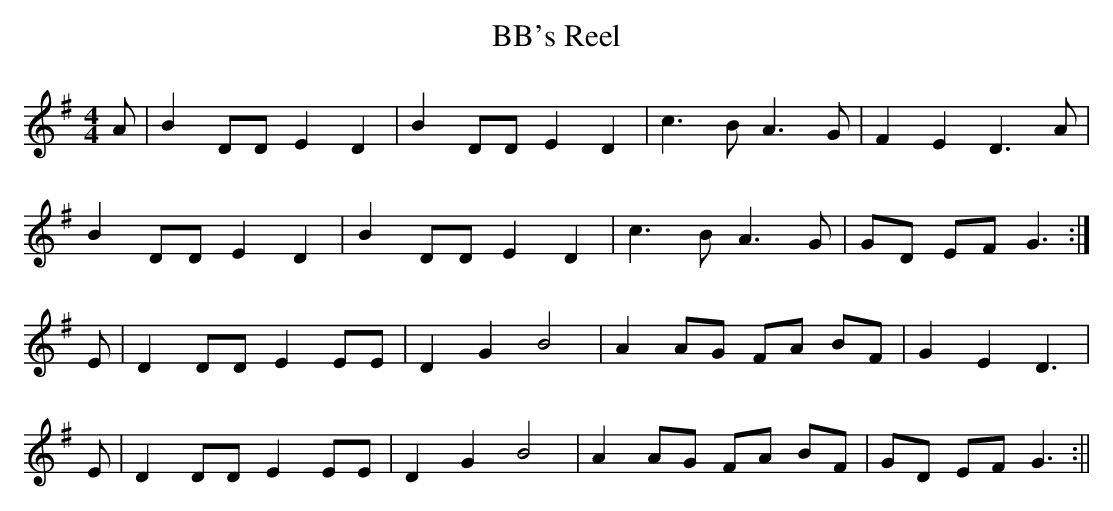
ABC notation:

X:1
T:BB's Reel
M:4/4
L:1/8
K:G
A|B2 DD E2 D2|B2 DD E2 D2|c3 B A3 G|F2 E2 D3 A|
B2 DD E2 D2|B2 DD E2 D2|c3 B A3 G|GD EF G3:|
E|D2 DD E2 EE|D2 G2 B4|A2 AG FA BF|G2 E2 D3|
E|D2 DD E2 EE|D2 G2 B4|A2 AG FA BF|GD EF G3:||
